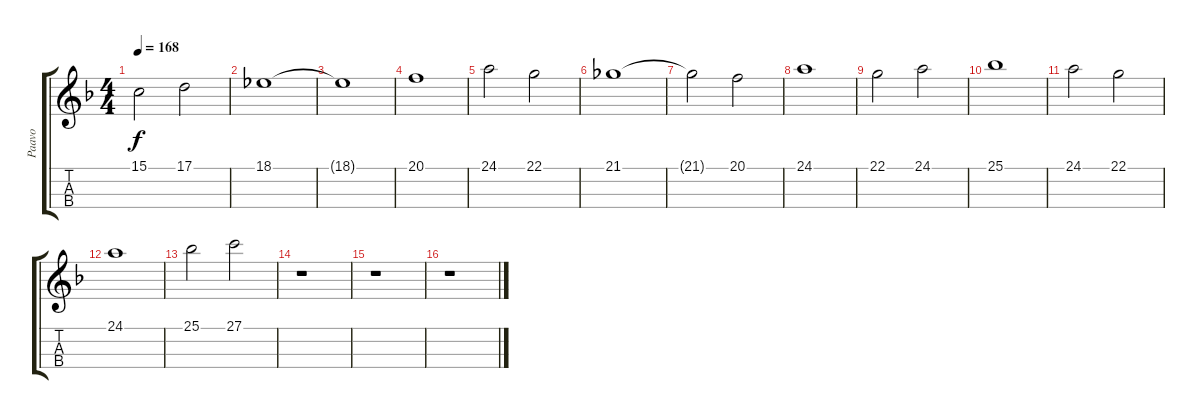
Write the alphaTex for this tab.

\track ("Paavo" "Paavo") {instrument cello}
\staff {score tabs}
\tuning (A3 D3 G2 C2) {hide}
\ts (4 4)
\tempo 168
\clef g2
\ks f
15.1{t}.2{dy f} 17.1.2 |
18.1.1 |
18.1{t}.1 |
20.1.1 |
24.1.2 22.1.2 |
21.1.1 |
21.1{t}.2 20.1.2 |
24.1.1 |
22.1.2 24.1.2 |
25.1.1 |
24.1.2 22.1.2 |
24.1.1 |
25.1.2 27.1.2 |
r.1 |
r.1 |
r.1
